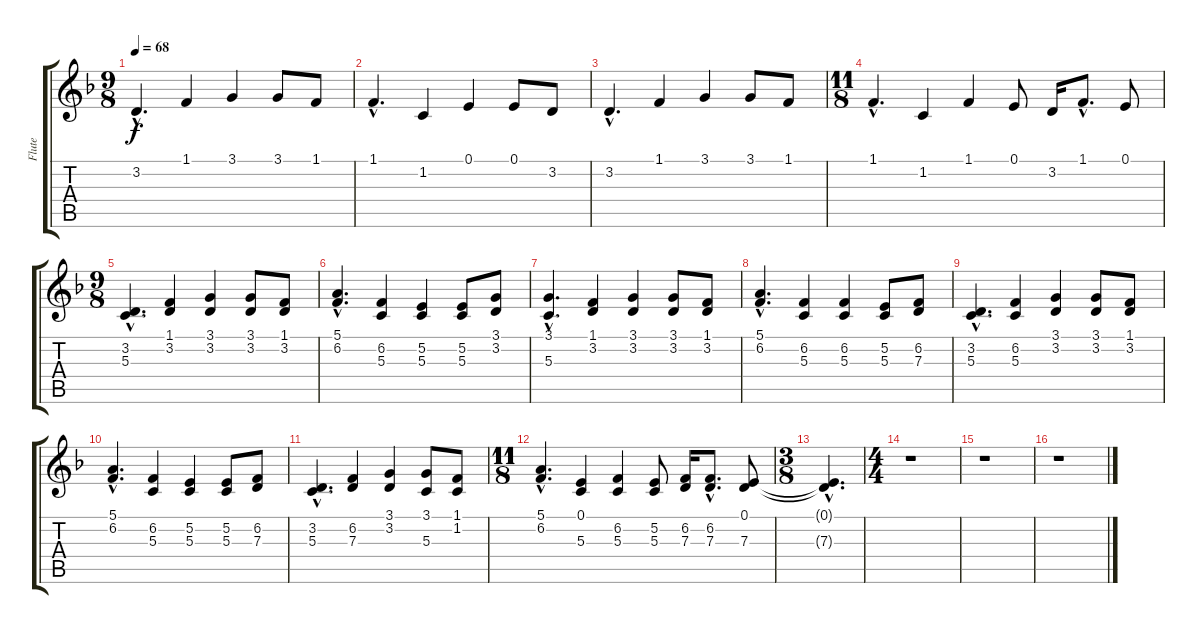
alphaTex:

\track ("Flute" "Flute") {instrument flute}
\staff {score tabs}
\tuning (E4 B3 G3 D3 A2 E2) {hide}
\ts (9 8)
\tempo 68
\clef g2
\ks dminor
3.2{hac}.4{d dy f} 1.1.4 3.1.4 3.1.8 1.1.8 |
1.1{hac}.4{d} 1.2.4 0.1.4 0.1.8 3.2.8 |
3.2{hac}.4{d} 1.1.4 3.1.4 3.1.8 1.1.8 |
\ts (11 8)
1.1{hac}.4{d} 1.2.4 1.1.4 0.1.8 3.2.16 1.1{hac}.8{d} 0.1.8 |
\ts (9 8)
(3.2{hac} 5.3{hac}).4{d} (1.1 3.2).4 (3.1 3.2).4 (3.1 3.2).8 (1.1 3.2).8 |
(5.1{hac} 6.2{hac}).4{d} (6.2 5.3).4 (5.2 5.3).4 (5.2 5.3).8 (3.1 3.2).8 |
(3.1{hac} 5.3{hac}).4{d} (1.1 3.2).4 (3.1 3.2).4 (3.1 3.2).8 (1.1 3.2).8 |
(5.1{hac} 6.2{hac}).4{d} (6.2 5.3).4 (6.2 5.3).4 (5.2 5.3).8 (6.2 7.3).8 |
(3.2{hac} 5.3{hac}).4{d} (6.2 5.3).4 (3.1 3.2).4 (3.1 3.2).8 (1.1 3.2).8 |
(5.1{hac} 6.2{hac}).4{d} (6.2 5.3).4 (5.2 5.3).4 (5.2 5.3).8 (6.2 7.3).8 |
(3.2{hac} 5.3{hac}).4{d} (6.2 7.3).4 (3.1 3.2).4 (3.1 5.3).8 (1.1 1.2).8 |
\ts (11 8)
(5.1{hac} 6.2{hac}).4{d} (0.1 5.3).4 (6.2 5.3).4 (5.2 5.3).8 (6.2 7.3).16 (6.2{hac} 7.3{hac}).8{d} (0.1 7.3).8 |
\ts (3 8)
(0.1{hac t} 7.3{hac t}).4{d} |
\ts (4 4)
r.1 |
r.1 |
r.1
